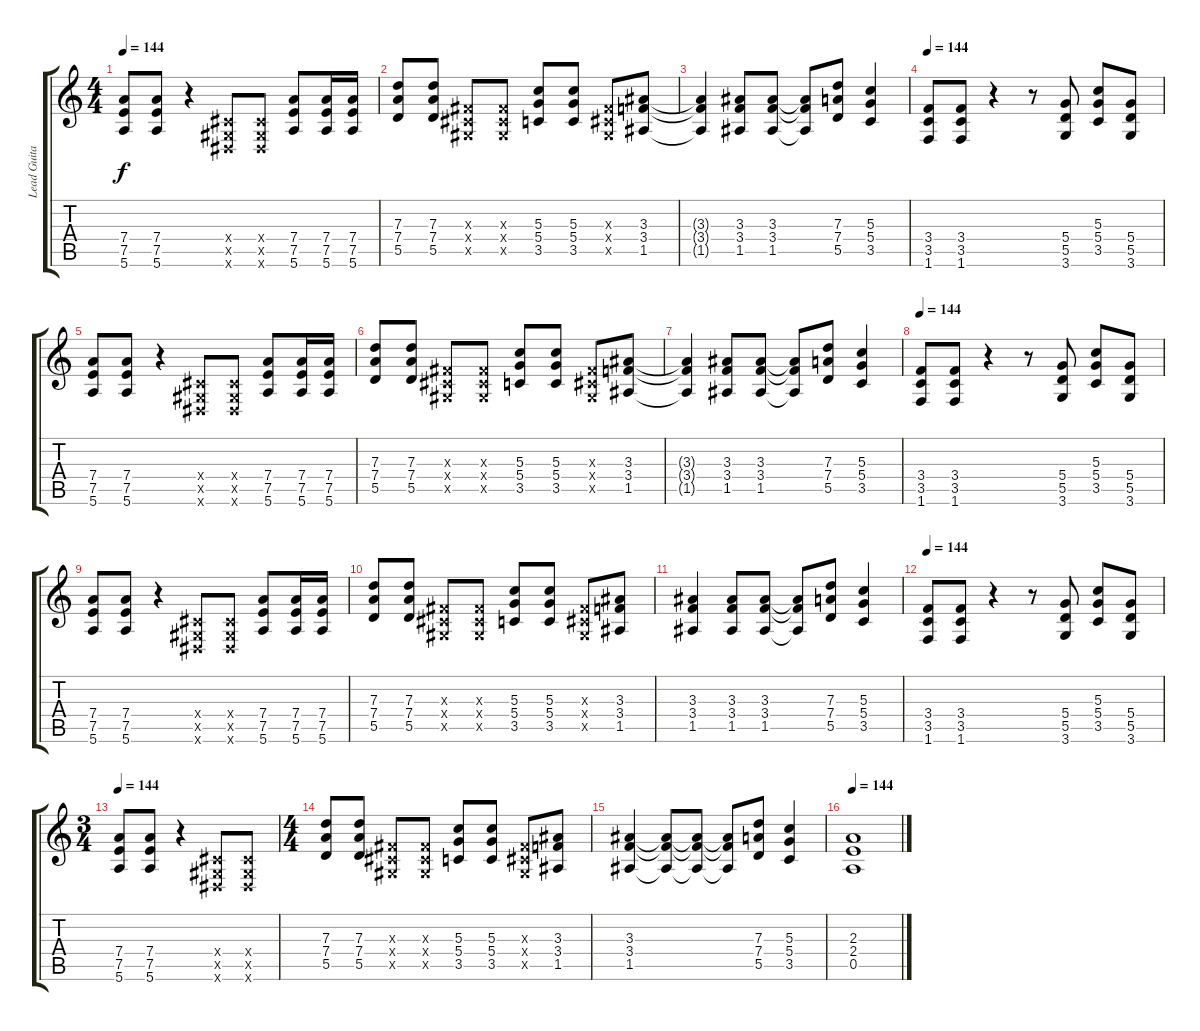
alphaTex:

\track ("Lead Guitar" "Lead Guita") {instrument distortionguitar}
\staff {score tabs}
\tuning (E4 B3 G3 D3 A2 E2) {hide}
\ts (4 4)
\tempo 144
\clef g2
\ks c
(7.4 7.5 5.6).8{dy f} (7.4 7.5 5.6).8 r.4 (-1.4{x} -1.5{x} -1.6{x}).8 (-1.4{x} -1.5{x} -1.6{x}).8 (7.4 7.5 5.6).8 (7.4 7.5 5.6).16 (7.4 7.5 5.6).16 |
(7.3 7.4 5.5).8 (7.3 7.4 5.5).8 (-1.3{x} -1.4{x} -1.5{x}).8 (-1.3{x} -1.4{x} -1.5{x}).8 (5.3 5.4 3.5).8 (5.3 5.4 3.5).8 (-1.3{x} -1.4{x} -1.5{x}).8 (3.3 3.4 1.5).8 |
(3.3{t} 3.4{t} 1.5{t}).4 (3.3 3.4 1.5).8 (3.3 3.4 1.5).8 (3.3{t} 3.4{t} 1.5{t}).8 (7.3 7.4 5.5).8 (5.3 5.4 3.5).4 |
\tempo 144
(3.4 3.5 1.6).8 (3.4 3.5 1.6).8 r.4 r.8 (5.4 5.5 3.6).8 (5.3 5.4 3.5).8 (5.4 5.5 3.6).8 |
(7.4 7.5 5.6).8 (7.4 7.5 5.6).8 r.4 (-1.4{x} -1.5{x} -1.6{x}).8 (-1.4{x} -1.5{x} -1.6{x}).8 (7.4 7.5 5.6).8 (7.4 7.5 5.6).16 (7.4 7.5 5.6).16 |
(7.3 7.4 5.5).8 (7.3 7.4 5.5).8 (-1.3{x} -1.4{x} -1.5{x}).8 (-1.3{x} -1.4{x} -1.5{x}).8 (5.3 5.4 3.5).8 (5.3 5.4 3.5).8 (-1.3{x} -1.4{x} -1.5{x}).8 (3.3 3.4 1.5).8 |
(3.3{t} 3.4{t} 1.5{t}).4 (3.3 3.4 1.5).8 (3.3 3.4 1.5).8 (3.3{t} 3.4{t} 1.5{t}).8 (7.3 7.4 5.5).8 (5.3 5.4 3.5).4 |
\tempo 144
(3.4 3.5 1.6).8 (3.4 3.5 1.6).8 r.4 r.8 (5.4 5.5 3.6).8 (5.3 5.4 3.5).8 (5.4 5.5 3.6).8 |
(7.4 7.5 5.6).8 (7.4 7.5 5.6).8 r.4 (-1.4{x} -1.5{x} -1.6{x}).8 (-1.4{x} -1.5{x} -1.6{x}).8 (7.4 7.5 5.6).8 (7.4 7.5 5.6).16 (7.4 7.5 5.6).16 |
(7.3 7.4 5.5).8 (7.3 7.4 5.5).8 (-1.3{x} -1.4{x} -1.5{x}).8 (-1.3{x} -1.4{x} -1.5{x}).8 (5.3 5.4 3.5).8 (5.3 5.4 3.5).8 (-1.3{x} -1.4{x} -1.5{x}).8 (3.3 3.4 1.5).8 |
(3.3 3.4 1.5).4 (3.3 3.4 1.5).8 (3.3 3.4 1.5).8 (3.3{t} 3.4{t} 1.5{t}).8 (7.3 7.4 5.5).8 (5.3 5.4 3.5).4 |
\tempo 144
(3.4 3.5 1.6).8 (3.4 3.5 1.6).8 r.4 r.8 (5.4 5.5 3.6).8 (5.3 5.4 3.5).8 (5.4 5.5 3.6).8 |
\ts (3 4)
\tempo 144
(7.4 7.5 5.6).8 (7.4 7.5 5.6).8 r.4 (-1.4{x} -1.5{x} -1.6{x}).8 (-1.4{x} -1.5{x} -1.6{x}).8 |
\ts (4 4)
(7.3 7.4 5.5).8 (7.3 7.4 5.5).8 (-1.3{x} -1.4{x} -1.5{x}).8 (-1.3{x} -1.4{x} -1.5{x}).8 (5.3 5.4 3.5).8 (5.3 5.4 3.5).8 (-1.3{x} -1.4{x} -1.5{x}).8 (3.3 3.4 1.5).8 |
(3.3 3.4 1.5).4 (3.3{t} 3.4{t} 1.5{t}).8 (3.3{t} 3.4{t} 1.5{t}).8 (3.3{t} 3.4{t} 1.5{t}).8 (7.3 7.4 5.5).8 (5.3 5.4 3.5).4 |
\tempo 144
(2.3 2.4 0.5).1
